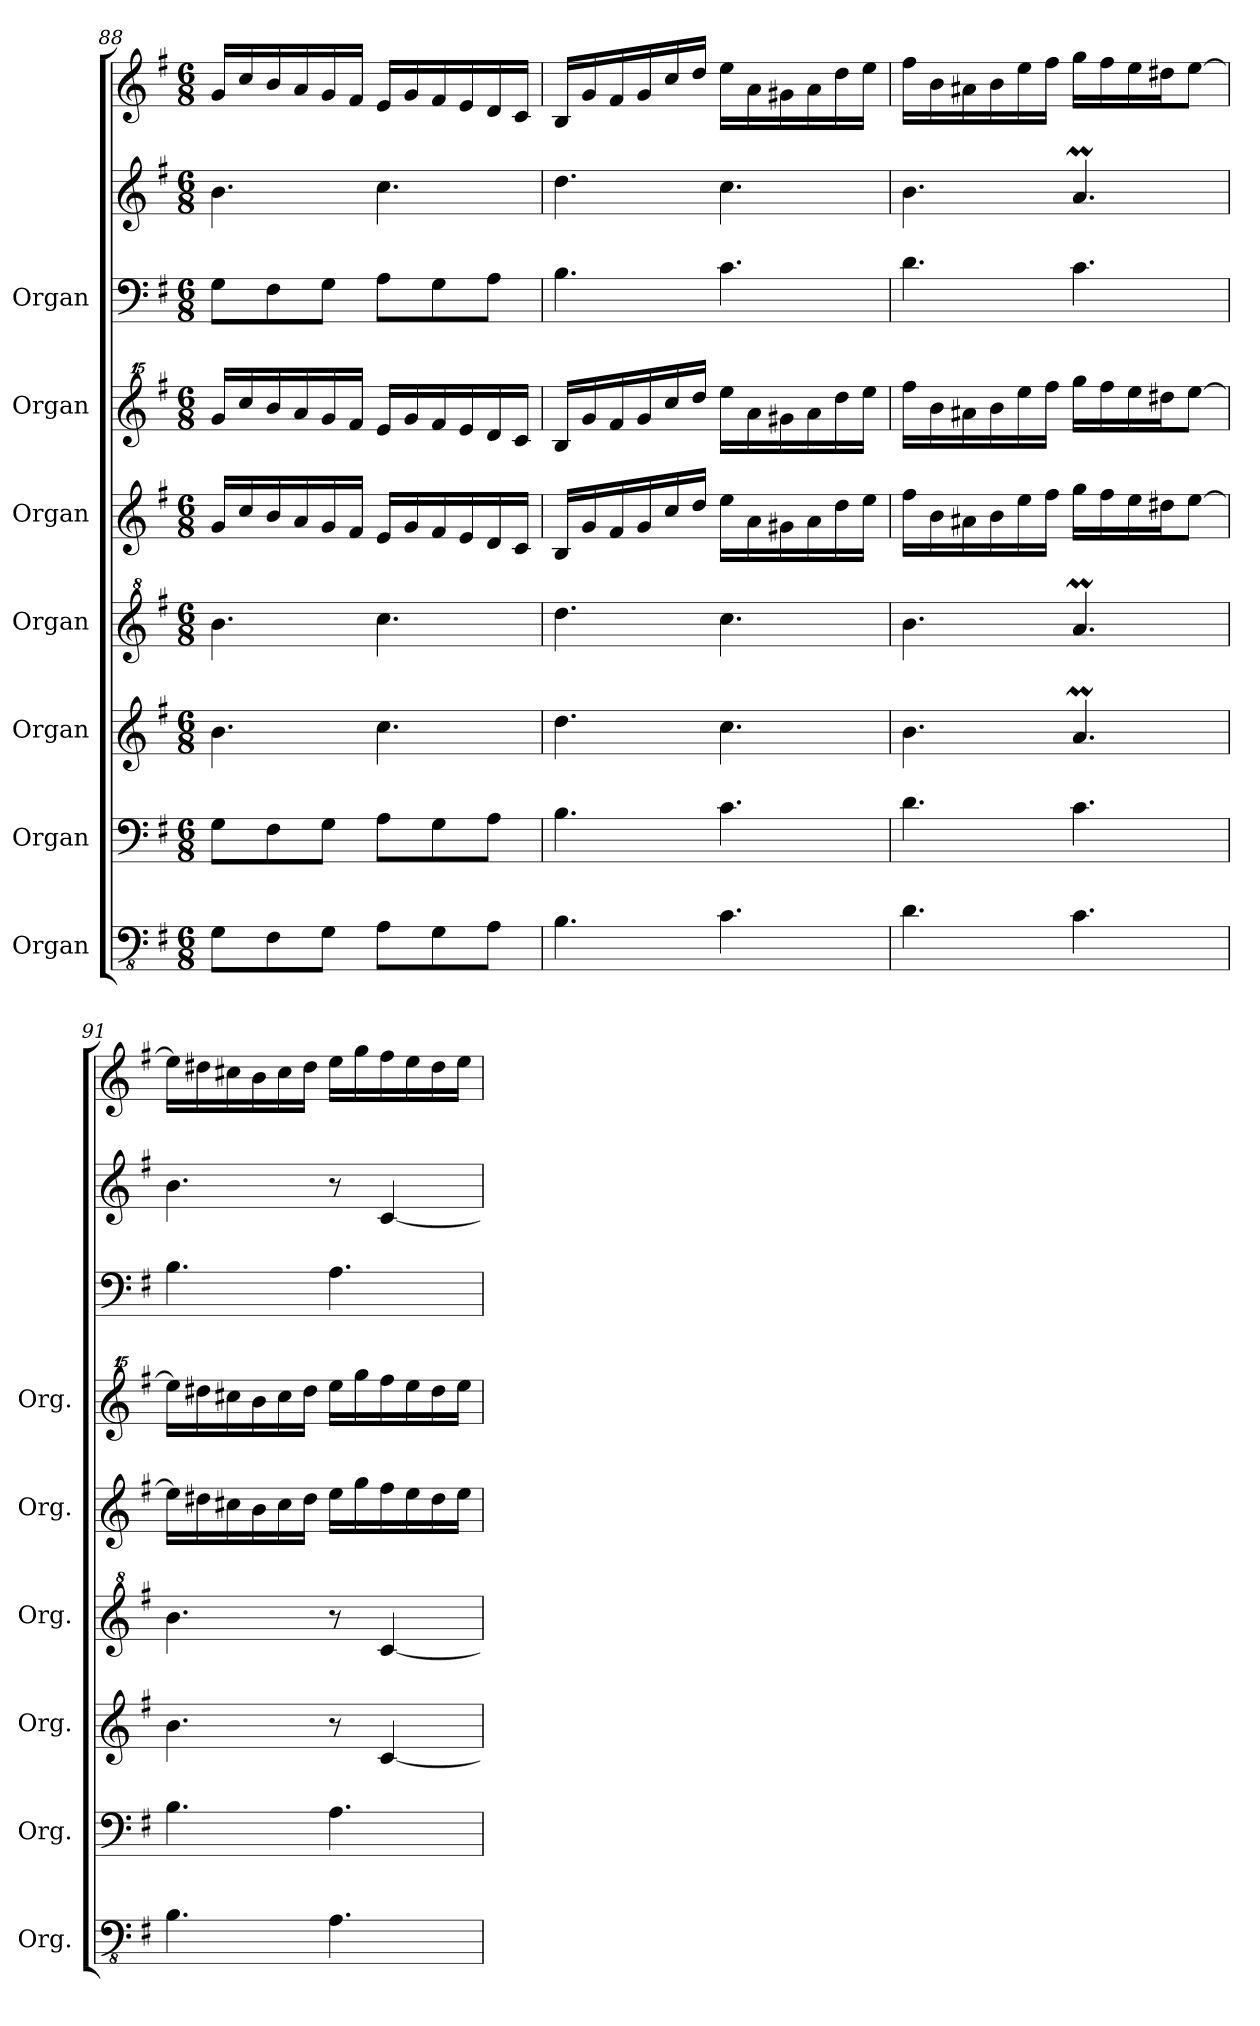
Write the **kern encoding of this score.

**kern	**kern	**kern	**kern	**kern	**kern	**kern	**kern	**kern
*part7	*part6	*part5	*part4	*part3	*part2	*part1	*part1	*part1
*staff9	*staff8	*staff7	*staff6	*staff5	*staff4	*staff3	*staff2	*staff1
*I"Organ	*I"Organ	*I"Organ	*I"Organ	*I"Organ	*I"Organ	*I"Organ	*	*
*I'Org.	*I'Org.	*I'Org.	*I'Org.	*I'Org.	*I'Org.	*	*	*
*clefFv4	*clefF4	*clefG2	*clefG^2	*clefG2	*clefG^^2	*clefF4	*clefG2	*clefG2
*k[f#]	*k[f#]	*k[f#]	*k[f#]	*k[f#]	*k[f#]	*k[f#]	*k[f#]	*k[f#]
*M6/8	*M6/8	*M6/8	*M6/8	*M6/8	*M6/8	*M6/8	*M6/8	*M6/8
=88	=88	=88	=88	=88	=88	=88	=88	=88
8GG\L	8G\L	4.b\	4.bb\	16g/LL	16ggg/LL	8G\L	4.b\	16g/LL
.	.	.	.	16cc/	16cccc/	.	.	16cc/
8FF#\	8F#\	.	.	16b/	16bbb/	8F#\	.	16b/
.	.	.	.	16a/	16aaa/	.	.	16a/
8GG\J	8G\J	.	.	16g/	16ggg/	8G\J	.	16g/
.	.	.	.	16f#/JJ	16fff#/JJ	.	.	16f#/JJ
8AA\L	8A\L	4.cc\	4.ccc\	16e/LL	16eee/LL	8A\L	4.cc\	16e/LL
.	.	.	.	16g/	16ggg/	.	.	16g/
8GG\	8G\	.	.	16f#/	16fff#/	8G\	.	16f#/
.	.	.	.	16e/	16eee/	.	.	16e/
8AA\J	8A\J	.	.	16d/	16ddd/	8A\J	.	16d/
.	.	.	.	16c/JJ	16ccc/JJ	.	.	16c/JJ
=89	=89	=89	=89	=89	=89	=89	=89	=89
4.BB\	4.B\	4.dd\	4.ddd\	16B/LL	16bb/LL	4.B\	4.dd\	16B/LL
.	.	.	.	16g/	16ggg/	.	.	16g/
.	.	.	.	16f#/	16fff#/	.	.	16f#/
.	.	.	.	16g/	16ggg/	.	.	16g/
.	.	.	.	16cc/	16cccc/	.	.	16cc/
.	.	.	.	16dd/JJ	16dddd/JJ	.	.	16dd/JJ
4.C\	4.c\	4.cc\	4.ccc\	16ee\LL	16eeee\LL	4.c\	4.cc\	16ee\LL
.	.	.	.	16a\	16aaa\	.	.	16a\
.	.	.	.	16g#X\	16ggg#X\	.	.	16g#X\
.	.	.	.	16a\	16aaa\	.	.	16a\
.	.	.	.	16dd\	16dddd\	.	.	16dd\
.	.	.	.	16ee\JJ	16eeee\JJ	.	.	16ee\JJ
=90	=90	=90	=90	=90	=90	=90	=90	=90
4.D\	4.d\	4.b\	4.bb\	16ff#\LL	16ffff#\LL	4.d\	4.b\	16ff#\LL
.	.	.	.	16b\	16bbb\	.	.	16b\
.	.	.	.	16a#X\	16aaa#X\	.	.	16a#X\
.	.	.	.	16b\	16bbb\	.	.	16b\
.	.	.	.	16ee\	16eeee\	.	.	16ee\
.	.	.	.	16ff#\JJ	16ffff#\JJ	.	.	16ff#\JJ
4.C\	4.c\	4.aM/	4.aaM/	16gg\LL	16gggg\LL	4.c\	4.aM/	16gg\LL
.	.	.	.	16ff#\	16ffff#\	.	.	16ff#\
.	.	.	.	16ee\	16eeee\	.	.	16ee\
.	.	.	.	16dd#X\J	16dddd#X\J	.	.	16dd#X\J
.	.	.	.	[8ee\J	[8eeee\J	.	.	[8ee\J
!!LO:LB:g=z
=91	=91	=91	=91	=91	=91	=91	=91	=91
4.BB\	4.B\	4.b\	4.bb\	16ee\LL]	16eeee\LL]	4.B\	4.b\	16ee\LL]
.	.	.	.	16dd#X\	16dddd#X\	.	.	16dd#X\
.	.	.	.	16cc#X\	16cccc#X\	.	.	16cc#X\
.	.	.	.	16b\	16bbb\	.	.	16b\
.	.	.	.	16cc#\	16cccc#\	.	.	16cc#\
.	.	.	.	16dd#\JJ	16dddd#\JJ	.	.	16dd#\JJ
4.AA\	4.A\	8r	8r	16ee\LL	16eeee\LL	4.A\	8r	16ee\LL
.	.	.	.	16gg\	16gggg\	.	.	16gg\
.	.	[4c/	[4cc/	16ff#\	16ffff#\	.	[4c/	16ff#\
.	.	.	.	16ee\	16eeee\	.	.	16ee\
.	.	.	.	16dd#\	16dddd#\	.	.	16dd#\
.	.	.	.	16ee\JJ	16eeee\JJ	.	.	16ee\JJ
=	=	=	=	=	=	=	=	=
*-	*-	*-	*-	*-	*-	*-	*-	*-
